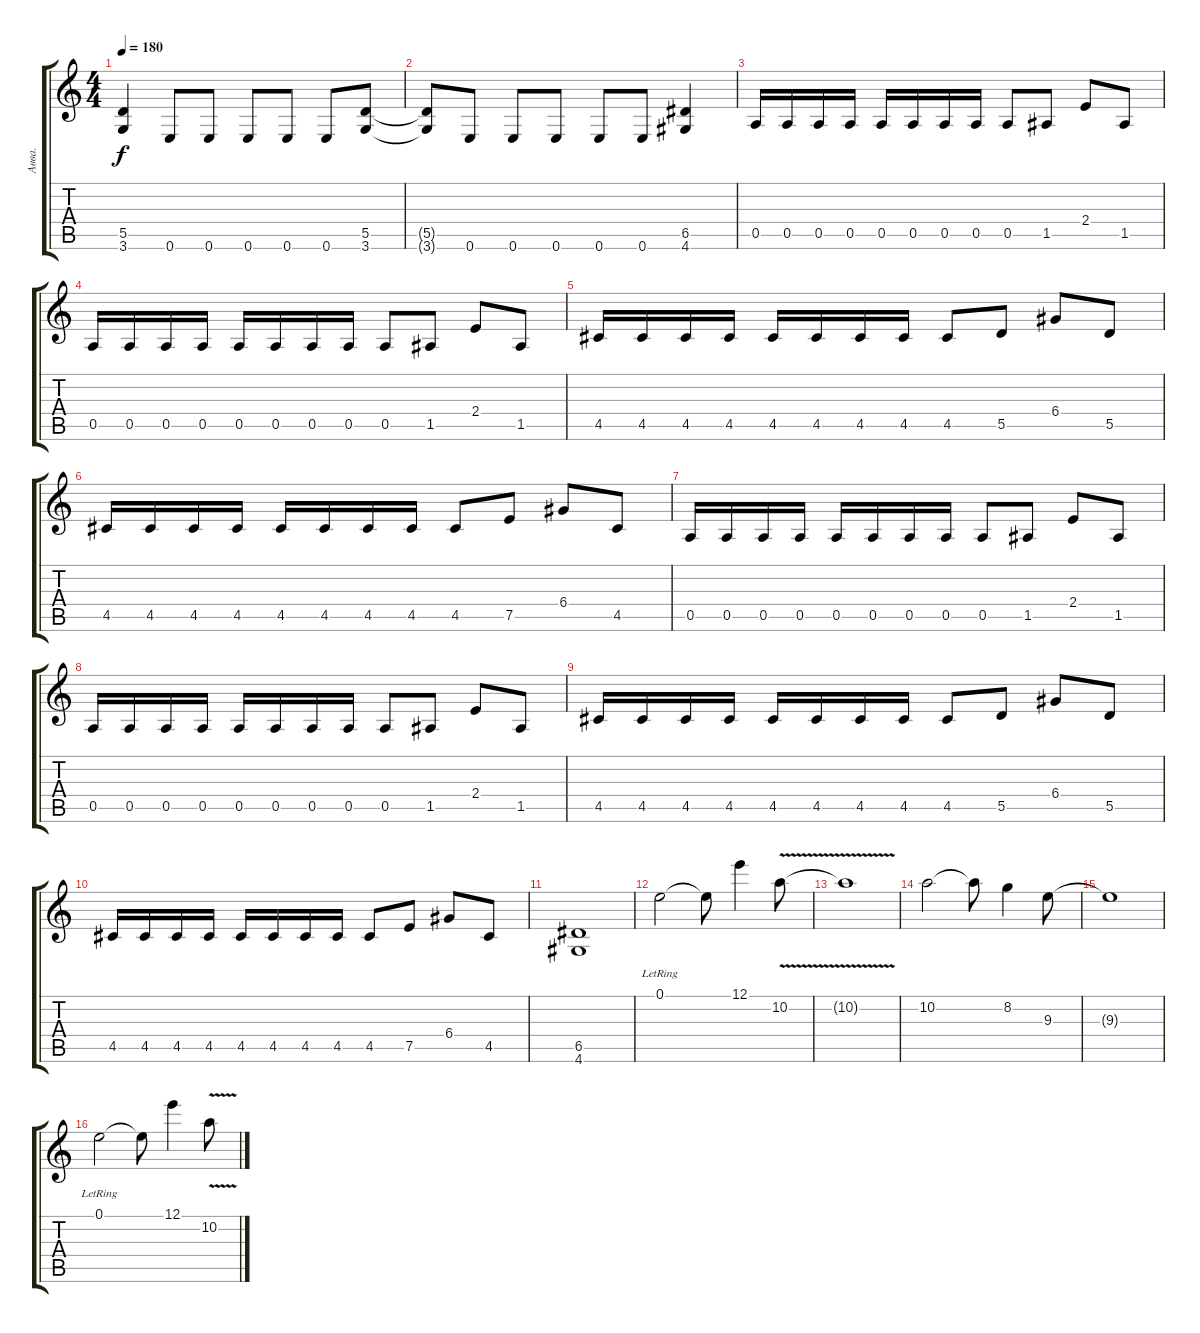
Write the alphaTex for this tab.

\track ("Авва." "Авва.") {instrument distortionguitar}
\staff {score tabs}
\tuning (E4 B3 G3 D3 A2 E2) {hide}
\ts (4 4)
\tempo 180
\clef g2
\ks c
(5.5 3.6).4{dy f} 0.6.8 0.6.8 0.6.8 0.6.8 0.6.8 (5.5 3.6).8 |
(5.5{t} 3.6{t}).8 0.6.8 0.6.8 0.6.8 0.6.8 0.6.8 (6.5 4.6).4 |
0.5.16 0.5.16 0.5.16 0.5.16 0.5.16 0.5.16 0.5.16 0.5.16 0.5.8 1.5.8 2.4.8 1.5.8 |
0.5.16 0.5.16 0.5.16 0.5.16 0.5.16 0.5.16 0.5.16 0.5.16 0.5.8 1.5.8 2.4.8 1.5.8 |
4.5.16 4.5.16 4.5.16 4.5.16 4.5.16 4.5.16 4.5.16 4.5.16 4.5.8 5.5.8 6.4.8 5.5.8 |
4.5.16 4.5.16 4.5.16 4.5.16 4.5.16 4.5.16 4.5.16 4.5.16 4.5.8 7.5.8 6.4.8 4.5.8 |
0.5.16 0.5.16 0.5.16 0.5.16 0.5.16 0.5.16 0.5.16 0.5.16 0.5.8 1.5.8 2.4.8 1.5.8 |
0.5.16 0.5.16 0.5.16 0.5.16 0.5.16 0.5.16 0.5.16 0.5.16 0.5.8 1.5.8 2.4.8 1.5.8 |
4.5.16 4.5.16 4.5.16 4.5.16 4.5.16 4.5.16 4.5.16 4.5.16 4.5.8 5.5.8 6.4.8 5.5.8 |
4.5.16 4.5.16 4.5.16 4.5.16 4.5.16 4.5.16 4.5.16 4.5.16 4.5.8 7.5.8 6.4.8 4.5.8 |
(6.5 4.6).1 |
0.1{lr}.2 0.1{t}.8 12.1.4 10.2{v}.8 |
10.2{t}.1 |
10.2.2 10.2{t}.8 8.2.4 9.3.8 |
9.3{t}.1 |
0.1{lr}.2 0.1{t}.8 12.1.4 10.2{v}.8
